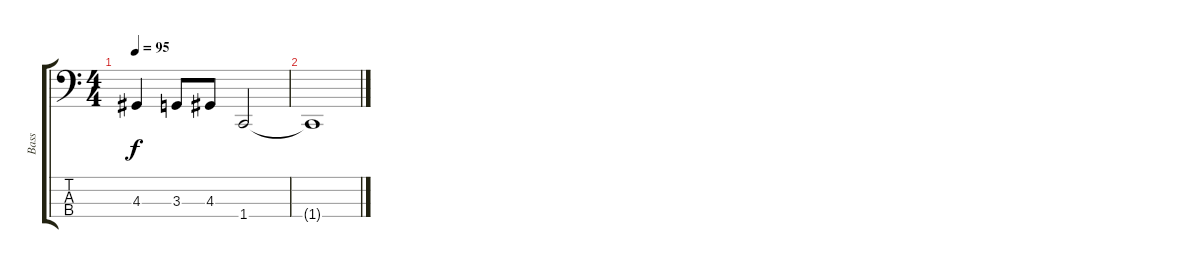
\track ("Bass" "Bass") {instrument electricbasspick}
\staff {score tabs}
\tuning (D2 A1 E1 B0) {hide}
\ts (4 4)
\tempo 95
\clef f4
\ks c
4.3.4{dy f} 3.3.8 4.3.8 1.4.2 |
1.4{t}.1
